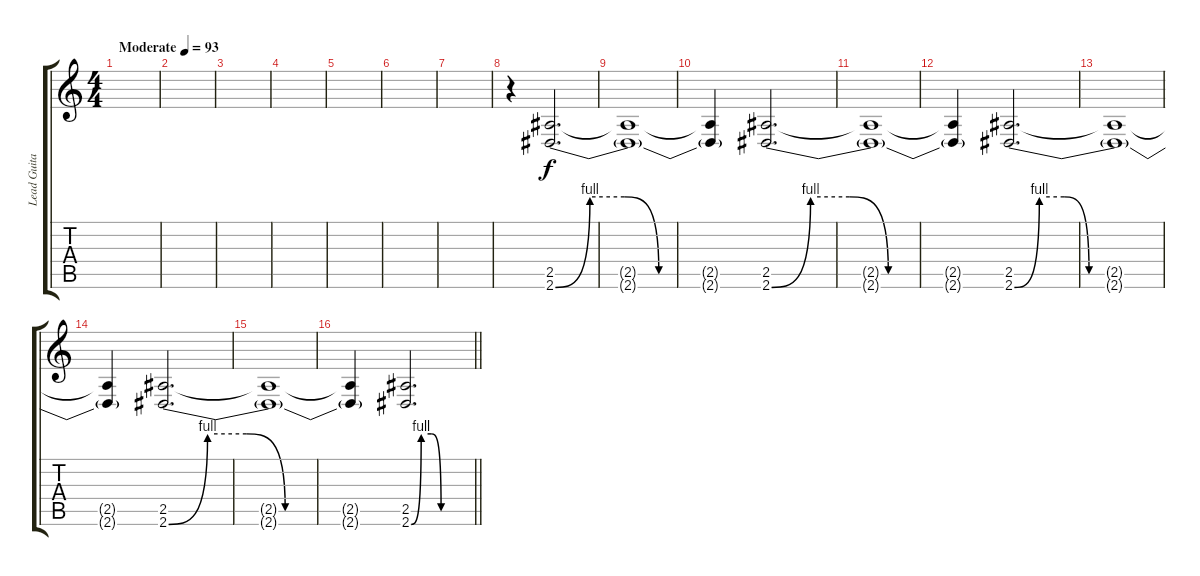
\track ("Lead Guitar" "Lead Guita") {instrument overdrivenguitar bank 1}
\staff {score tabs}
\tuning (Eb4 Bb3 Gb3 Db3 Ab2 Db2) {hide}
\ts (4 4)
\tempo (93 "Moderate")
\clef g2
\ks c
|
|
|
|
|
|
|
r.4 (2.5 2.6{be (custom 0 0 10 4 20 4 30 0 60 0)}).2{d} |
(2.5{t} 2.6{t}).1 |
(2.5{t} 2.6{t}).4 (2.5 2.6{be (custom 0 0 10 4 20 4 30 0 60 0)}).2{d} |
(2.5{t} 2.6{t}).1 |
(2.5{t} 2.6{t}).4 (2.5 2.6{be (custom 0 0 10 4 20 4 30 0 60 0)}).2{d} |
(2.5{t} 2.6{t}).1 |
(2.5{t} 2.6{t}).4 (2.5 2.6{be (custom 0 0 10 4 20 4 30 0 60 0)}).2{d} |
(2.5{t} 2.6{t}).1 |
\barLineRight lightlight
(2.5{t} 2.6{t}).4 (2.5 2.6{be (custom 0 0 10 4 20 4 30 0 60 0)}).2{d}
